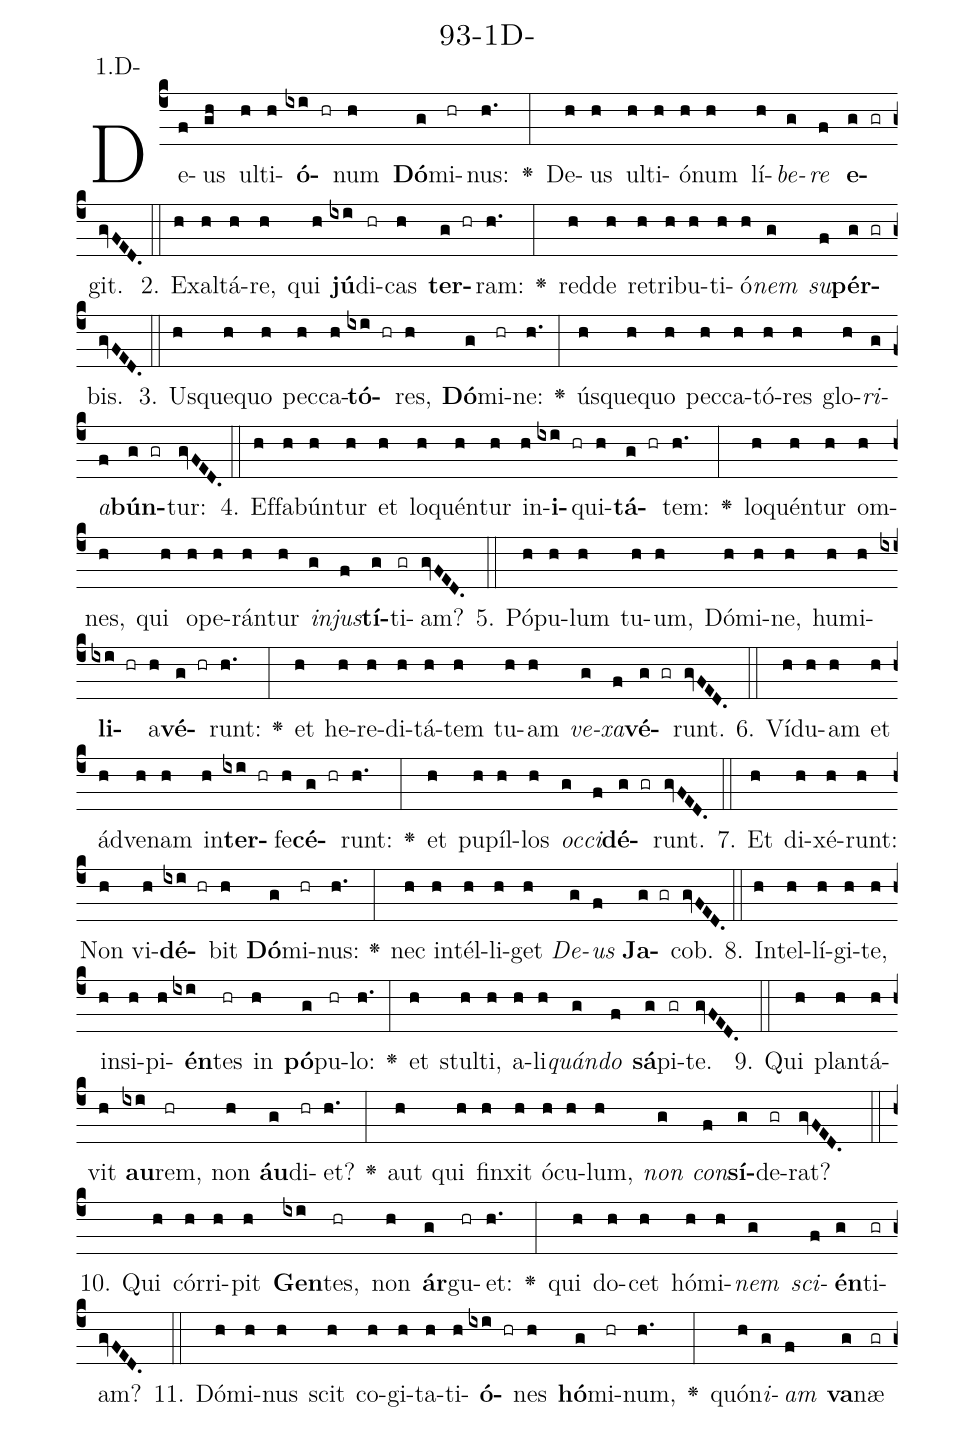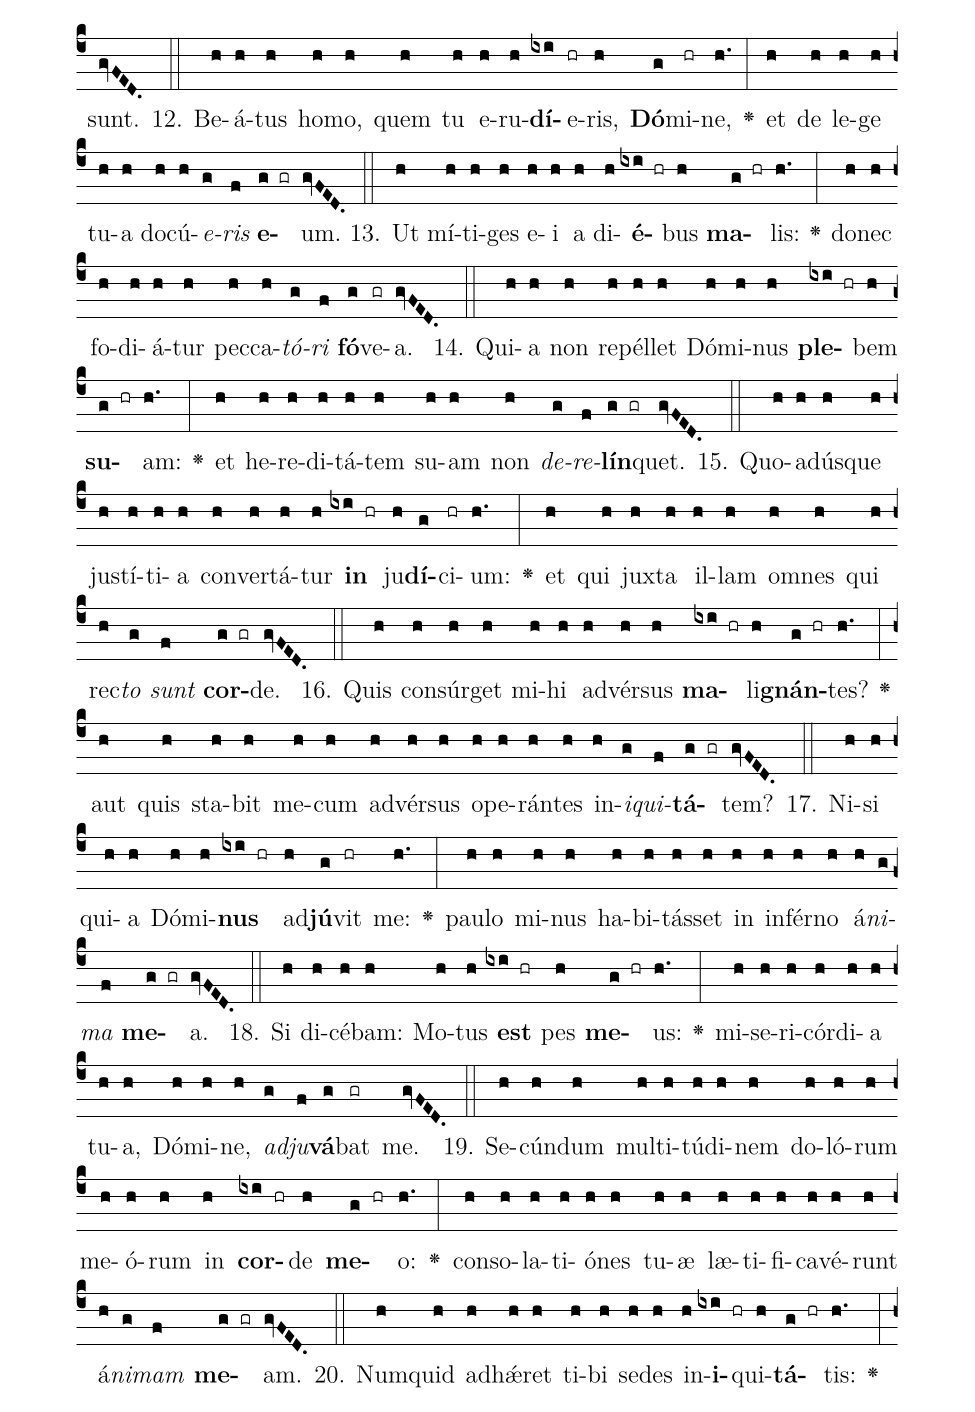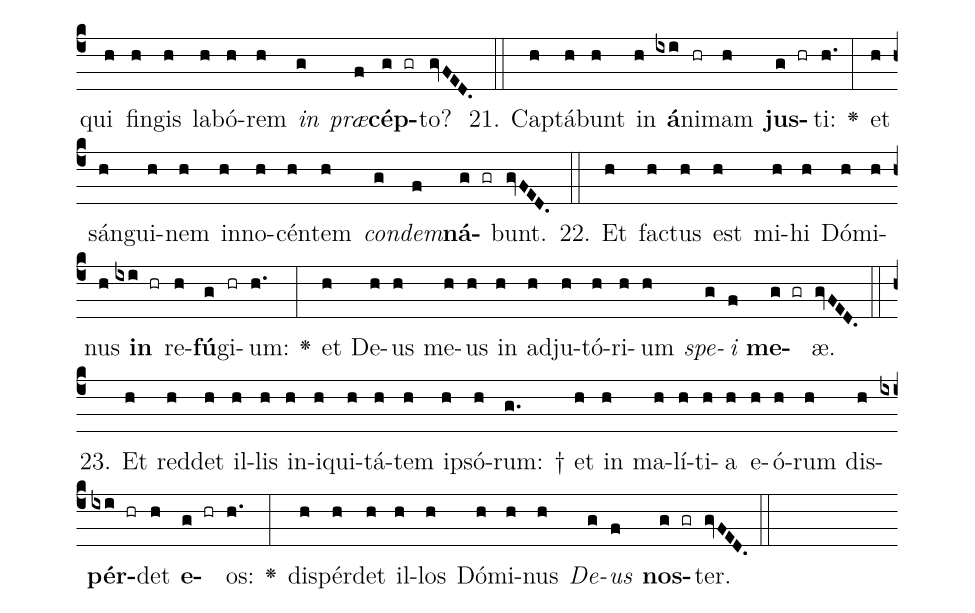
name: 93-1D-;
annotation: 1.D-;
%%
(c4)De(f)us(gh) ul(h)ti(h)<b>ó</b>(ixi hr)num(h) <b>Dó</b>(g)mi(hr)nus:(h.) <v>\greheightstar</v>(:) De(h)us(h) ul(h)ti(h)ó(h)num(h) lí(h)<i>be</i>(g)<i>re</i>(f) <b>e</b>(g gr)git.(gvFED.) (::)
2. Ex(h)al(h)tá(h)re,(h) qui(h) <b>jú</b>(ixi)di(hr)cas(h) <b>ter</b>(g hr)ram:(h.) <v>\greheightstar</v>(:) red(h)de(h) re(h)tri(h)bu(h)ti(h)ó(h)<i>nem</i>(g) <i>su</i>(f)<b>pér</b>(g gr)bis.(gvFED.) (::)
3. Us(h)que(h)quo(h) pec(h)ca(h)<b>tó</b>(ixi hr)res,(h) <b>Dó</b>(g)mi(hr)ne:(h.) <v>\greheightstar</v>(:) ús(h)que(h)quo(h) pec(h)ca(h)tó(h)res(h) glo(h)<i>ri</i>(g)<i>a</i>(f)<b>bún</b>(g gr)tur:(gvFED.) (::)
4. Ef(h)fa(h)bún(h)tur(h) et(h) lo(h)quén(h)tur(h) in(h)<b>i</b>(ixi hr)qui(h)<b>tá</b>(g hr)tem:(h.) <v>\greheightstar</v>(:) lo(h)quén(h)tur(h) om(h)nes,(h) qui(h) o(h)pe(h)rán(h)tur(h) <i>in</i>(g)<i>jus</i>(f)<b>tí</b>(g)ti(gr)am?(gvFED.) (::)
5. Pó(h)pu(h)lum(h) tu(h)um,(h) Dó(h)mi(h)ne,(h) hu(h)mi(h)<b>li</b>(ixi hr)a(h)<b>vé</b>(g hr)runt:(h.) <v>\greheightstar</v>(:) et(h) he(h)re(h)di(h)tá(h)tem(h) tu(h)am(h) <i>ve</i>(g)<i>xa</i>(f)<b>vé</b>(g gr)runt.(gvFED.) (::)
6. Ví(h)du(h)am(h) et(h) ád(h)ve(h)nam(h) in(h)<b>ter</b>(ixi hr)fe(h)<b>cé</b>(g hr)runt:(h.) <v>\greheightstar</v>(:) et(h) pu(h)píl(h)los(h) <i>oc</i>(g)<i>ci</i>(f)<b>dé</b>(g gr)runt.(gvFED.) (::)
7. Et(h) di(h)xé(h)runt:(h) Non(h) vi(h)<b>dé</b>(ixi hr)bit(h) <b>Dó</b>(g)mi(hr)nus:(h.) <v>\greheightstar</v>(:) nec(h) in(h)tél(h)li(h)get(h) <i>De</i>(g)<i>us</i>(f) <b>Ja</b>(g gr)cob.(gvFED.) (::)
8. In(h)tel(h)lí(h)gi(h)te,(h) in(h)si(h)pi(h)<b>én</b>(ixi)tes(hr) in(h) <b>pó</b>(g)pu(hr)lo:(h.) <v>\greheightstar</v>(:) et(h) stul(h)ti,(h) a(h)li(h)<i>quán</i>(g)<i>do</i>(f) <b>sá</b>(g)pi(gr)te.(gvFED.) (::)
9. Qui(h) plan(h)tá(h)vit(h) <b>au</b>(ixi)rem,(hr) non(h) <b>áu</b>(g)di(hr)et?(h.) <v>\greheightstar</v>(:) aut(h) qui(h) fin(h)xit(h) ó(h)cu(h)lum,(h) <i>non</i>(g) <i>con</i>(f)<b>sí</b>(g)de(gr)rat?(gvFED.) (::)
10. Qui(h) cór(h)ri(h)pit(h) <b>Gen</b>(ixi)tes,(hr) non(h) <b>ár</b>(g)gu(hr)et:(h.) <v>\greheightstar</v>(:) qui(h) do(h)cet(h) hó(h)mi(h)<i>nem</i>(g) <i>sci</i>(f)<b>én</b>(g)ti(gr)am?(gvFED.) (::)
11. Dó(h)mi(h)nus(h) scit(h) co(h)gi(h)ta(h)ti(h)<b>ó</b>(ixi hr)nes(h) <b>hó</b>(g)mi(hr)num,(h.) <v>\greheightstar</v>(:) quón(h)<i>i</i>(g)<i>am</i>(f) <b>va</b>(g)næ(gr) sunt.(gvFED.) (::)
12. Be(h)á(h)tus(h) ho(h)mo,(h) quem(h) tu(h) e(h)ru(h)<b>dí</b>(ixi)e(hr)ris,(h) <b>Dó</b>(g)mi(hr)ne,(h.) <v>\greheightstar</v>(:) et(h) de(h) le(h)ge(h) tu(h)a(h) do(h)cú(h)<i>e</i>(g)<i>ris</i>(f) <b>e</b>(g gr)um.(gvFED.) (::)
13. Ut(h) mí(h)ti(h)ges(h) e(h)i(h) a(h) di(h)<b>é</b>(ixi hr)bus(h) <b>ma</b>(g hr)lis:(h.) <v>\greheightstar</v>(:) do(h)nec(h) fo(h)di(h)á(h)tur(h) pec(h)ca(h)<i>tó</i>(g)<i>ri</i>(f) <b>fó</b>(g)ve(gr)a.(gvFED.) (::)
14. Qui(h)a(h) non(h) re(h)pél(h)let(h) Dó(h)mi(h)nus(h) <b>ple</b>(ixi hr)bem(h) <b>su</b>(g hr)am:(h.) <v>\greheightstar</v>(:) et(h) he(h)re(h)di(h)tá(h)tem(h) su(h)am(h) non(h) <i>de</i>(g)<i>re</i>(f)<b>lín</b>(g gr)quet.(gvFED.) (::)
15. Quo(h)ad(h)ús(h)que(h) jus(h)tí(h)ti(h)a(h) con(h)ver(h)tá(h)tur(h) <b>in</b>(ixi hr) ju(h)<b>dí</b>(g)ci(hr)um:(h.) <v>\greheightstar</v>(:) et(h) qui(h) jux(h)ta(h) il(h)lam(h) om(h)nes(h) qui(h) rec(h)<i>to</i>(g) <i>sunt</i>(f) <b>cor</b>(g gr)de.(gvFED.) (::)
16. Quis(h) con(h)súr(h)get(h) mi(h)hi(h) ad(h)vér(h)sus(h) <b>ma</b>(ixi hr)li(h)<b>gnán</b>(g hr)tes?(h.) <v>\greheightstar</v>(:) aut(h) quis(h) sta(h)bit(h) me(h)cum(h) ad(h)vér(h)sus(h) o(h)pe(h)rán(h)tes(h) in(h)<i>i</i>(g)<i>qui</i>(f)<b>tá</b>(g gr)tem?(gvFED.) (::)
17. Ni(h)si(h) qui(h)a(h) Dó(h)mi(h)<b>nus</b>(ixi hr) ad(h)<b>jú</b>(g)vit(hr) me:(h.) <v>\greheightstar</v>(:) pau(h)lo(h) mi(h)nus(h) ha(h)bi(h)tás(h)set(h) in(h) in(h)fér(h)no(h) á(h)<i>ni</i>(g)<i>ma</i>(f) <b>me</b>(g gr)a.(gvFED.) (::)
18. Si(h) di(h)cé(h)bam:(h) Mo(h)tus(h) <b>est</b>(ixi hr) pes(h) <b>me</b>(g hr)us:(h.) <v>\greheightstar</v>(:) mi(h)se(h)ri(h)cór(h)di(h)a(h) tu(h)a,(h) Dó(h)mi(h)ne,(h) <i>ad</i>(g)<i>ju</i>(f)<b>vá</b>(g)bat(gr) me.(gvFED.) (::)
19. Se(h)cún(h)dum(h) mul(h)ti(h)tú(h)di(h)nem(h) do(h)ló(h)rum(h) me(h)ó(h)rum(h) in(h) <b>cor</b>(ixi hr)de(h) <b>me</b>(g hr)o:(h.) <v>\greheightstar</v>(:) con(h)so(h)la(h)ti(h)ó(h)nes(h) tu(h)æ(h) læ(h)ti(h)fi(h)ca(h)vé(h)runt(h) á(h)<i>ni</i>(g)<i>mam</i>(f) <b>me</b>(g gr)am.(gvFED.) (::)
20. Num(h)quid(h) ad(h)hǽ(h)ret(h) ti(h)bi(h) se(h)des(h) in(h)<b>i</b>(ixi hr)qui(h)<b>tá</b>(g hr)tis:(h.) <v>\greheightstar</v>(:) qui(h) fin(h)gis(h) la(h)bó(h)rem(h) <i>in</i>(g) <i>præ</i>(f)<b>cép</b>(g gr)to?(gvFED.) (::)
21. Cap(h)tá(h)bunt(h) in(h) <b>á</b>(ixi)ni(hr)mam(h) <b>jus</b>(g hr)ti:(h.) <v>\greheightstar</v>(:) et(h) sán(h)gui(h)nem(h) in(h)no(h)cén(h)tem(h) <i>con</i>(g)<i>dem</i>(f)<b>ná</b>(g gr)bunt.(gvFED.) (::)
22. Et(h) fac(h)tus(h) est(h) mi(h)hi(h) Dó(h)mi(h)nus(h) <b>in</b>(ixi hr) re(h)<b>fú</b>(g)gi(hr)um:(h.) <v>\greheightstar</v>(:) et(h) De(h)us(h) me(h)us(h) in(h) ad(h)ju(h)tó(h)ri(h)um(h) <i>spe</i>(g)<i>i</i>(f) <b>me</b>(g gr)æ.(gvFED.) (::)
23. Et(h) red(h)det(h) il(h)lis(h) in(h)i(h)qui(h)tá(h)tem(h) ip(h)só(h)rum: †(g.) et(h) in(h) ma(h)lí(h)ti(h)a(h) e(h)ó(h)rum(h) dis(h)<b>pér</b>(ixi hr)det(h) <b>e</b>(g hr)os:(h.) <v>\greheightstar</v>(:) dis(h)pér(h)det(h) il(h)los(h) Dó(h)mi(h)nus(h) <i>De</i>(g)<i>us</i>(f) <b>nos</b>(g gr)ter.(gvFED.) (::)
